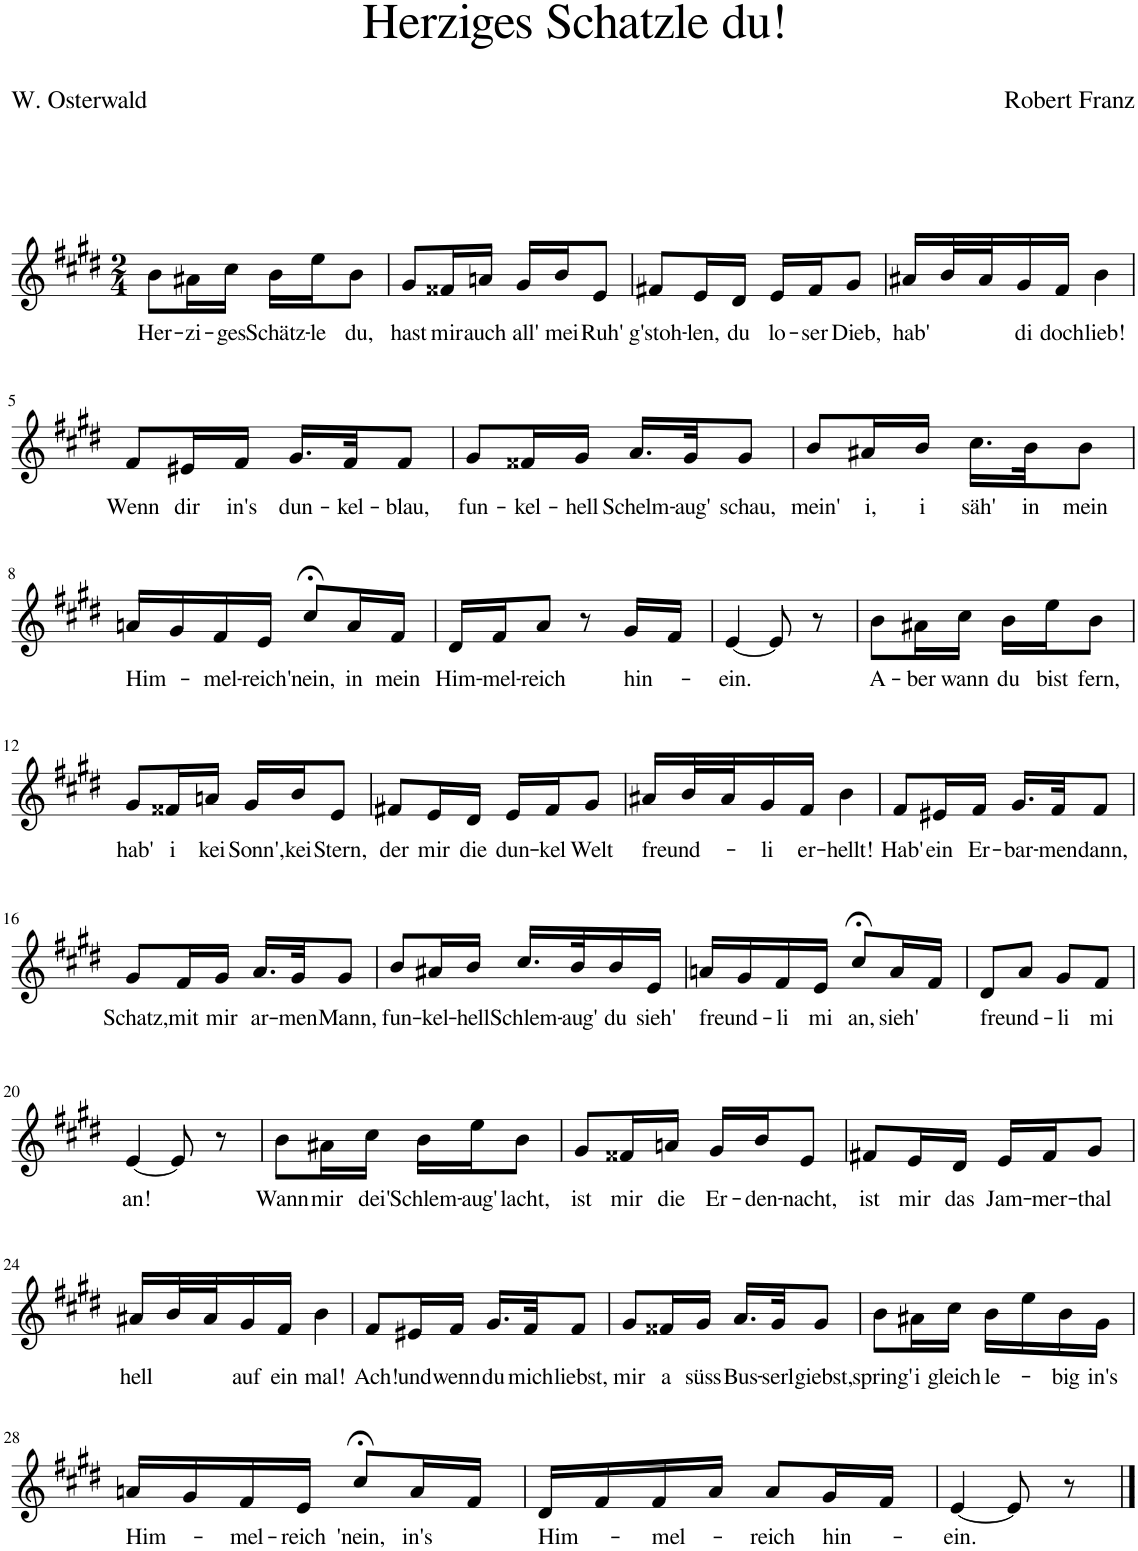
**kern	**text
*part1	*part1
*staff1	*staff1
*I"Piano	*
*I'Pno	*
*clefG2	*
*k[f#c#g#d#]	*
*M2/4	*
=1	=1
!	!LO:LY:b
8b\L	Her-
!	!LO:LY:b
16a#X\L	-zi-
!	!LO:LY:b
16cc#\JJ	-ges
!	!LO:LY:b
16b\LL	Schätz-
!	!LO:LY:b
16ee\J	-le
!	!LO:LY:b
8b\J	du,
=2	=2
!	!LO:LY:b
8g#/L	hast
!	!LO:LY:b
16f##X/L	mir
!	!LO:LY:b
16an/JJ	auch
!	!LO:LY:b
16g#/LL	all'
!	!LO:LY:b
16b/J	mei
!	!LO:LY:b
8e/J	Ruh'
=3	=3
!	!LO:LY:b
8f#X/L	g'stoh-
!	!LO:LY:b
16e/L	-len,
!	!LO:LY:b
16d#/JJ	du
!	!LO:LY:b
16e/LL	lo-
!	!LO:LY:b
16f#/J	-ser
!	!LO:LY:b
8g#/J	Dieb,
=4	=4
!	!LO:LY:b
16a#X/LL	hab'
32b/L	.
32a#/J	.
!	!LO:LY:b
16g#/	di
!	!LO:LY:b
16f#/JJ	doch
!	!LO:LY:b
4b\	lieb!
!!LO:LB:g=z
=5	=5
!	!LO:LY:b
8f#/L	Wenn
!	!LO:LY:b
16e#X/L	dir
!	!LO:LY:b
16f#/JJ	in's
!	!LO:LY:b
16.g#/LL	dun-
!	!LO:LY:b
32f#/JK	-kel-
!	!LO:LY:b
8f#/J	-blau,
=6	=6
!	!LO:LY:b
8g#/L	fun-
!	!LO:LY:b
16f##X/L	-kel-
!	!LO:LY:b
16g#/JJ	-hell
!	!LO:LY:b
16.a/LL	Schelm-
!	!LO:LY:b
32g#/JK	-aug'
!	!LO:LY:b
8g#/J	schau,
=7	=7
!	!LO:LY:b
8b/L	mein'
!	!LO:LY:b
16a#X/L	i,
!	!LO:LY:b
16b/JJ	i
!	!LO:LY:b
16.cc#\LL	säh'
!	!LO:LY:b
32b\JK	in
!	!LO:LY:b
8b\J	mein
!!LO:LB:g=z
=8	=8
!	!LO:LY:b
16an/LL	Him-
16g#/	.
!	!LO:LY:b
16f#/	-mel-
!	!LO:LY:b
16e/JJ	-reich'
!	!LO:LY:b
8cc#;</L	nein,
!	!LO:LY:b
16a/L	in
!	!LO:LY:b
16f#/JJ	mein
=9	=9
!	!LO:LY:b
16d#/LL	Him-
!	!LO:LY:b
16f#/J	-mel-
!	!LO:LY:b
8a/J	-reich
8r	.
!	!LO:LY:b
16g#/LL	hin-
16f#/JJ	.
=10	=10
!	!LO:LY:b
[4e/	-ein.
8e/]	.
8r	.
=11	=11
!	!LO:LY:b
8b\L	A-
!	!LO:LY:b
16a#X\L	-ber
!	!LO:LY:b
16cc#\JJ	wann
!	!LO:LY:b
16b\LL	du
!	!LO:LY:b
16ee\J	bist
!	!LO:LY:b
8b\J	fern,
!!LO:LB:g=z
=12	=12
!	!LO:LY:b
8g#/L	hab'
!	!LO:LY:b
16f##X/L	i
!	!LO:LY:b
16an/JJ	kei
!	!LO:LY:b
16g#/LL	Sonn',
!	!LO:LY:b
16b/J	kei
!	!LO:LY:b
8e/J	Stern,
=13	=13
!	!LO:LY:b
8f#X/L	der
!	!LO:LY:b
16e/L	mir
!	!LO:LY:b
16d#/JJ	die
!	!LO:LY:b
16e/LL	dun-
!	!LO:LY:b
16f#/J	-kel
!	!LO:LY:b
8g#/J	Welt
=14	=14
!	!LO:LY:b
16a#X/LL	freund-
32b/L	.
32a#/J	.
!	!LO:LY:b
16g#/	-li
!	!LO:LY:b
16f#/JJ	er-
!	!LO:LY:b
4b\	-hellt!
=15	=15
!	!LO:LY:b
8f#/L	Hab'
!	!LO:LY:b
16e#X/L	ein
!	!LO:LY:b
16f#/JJ	Er-
!	!LO:LY:b
16.g#/LL	-bar-
!	!LO:LY:b
32f#/JK	-men
!	!LO:LY:b
8f#/J	dann,
!!LO:LB:g=z
=16	=16
!	!LO:LY:b
8g#/L	Schatz,
!	!LO:LY:b
16f#/L	mit
!	!LO:LY:b
16g#/JJ	mir
!	!LO:LY:b
16.a/LL	ar-
!	!LO:LY:b
32g#/JK	-men
!	!LO:LY:b
8g#/J	Mann,
=17	=17
!	!LO:LY:b
8b/L	fun-
!	!LO:LY:b
16a#X/L	-kel-
!	!LO:LY:b
16b/JJ	-hell
!	!LO:LY:b
16.cc#/LL	Schlem-
!	!LO:LY:b
32b/K	-aug'
!	!LO:LY:b
16b/	du
!	!LO:LY:b
16e/JJ	sieh'
=18	=18
!	!LO:LY:b
16an/LL	freund-
16g#/	.
!	!LO:LY:b
16f#/	-li
!	!LO:LY:b
16e/JJ	mi
!	!LO:LY:b
8cc#;</L	an,
!	!LO:LY:b
16a/L	sieh'
16f#/JJ	.
=19	=19
!	!LO:LY:b
8d#/L	freund-
8a/J	.
!	!LO:LY:b
8g#/L	-li
!	!LO:LY:b
8f#/J	mi
!!LO:LB:g=z
=20	=20
!	!LO:LY:b
[4e/	an!
8e/]	.
8r	.
=21	=21
!	!LO:LY:b
8b\L	Wann
!	!LO:LY:b
16a#X\L	mir
!	!LO:LY:b
16cc#\JJ	dei'
!	!LO:LY:b
16b\LL	Schlem-
!	!LO:LY:b
16ee\J	-aug'
!	!LO:LY:b
8b\J	lacht,
=22	=22
!	!LO:LY:b
8g#/L	ist
!	!LO:LY:b
16f##X/L	mir
!	!LO:LY:b
16an/JJ	die
!	!LO:LY:b
16g#/LL	Er-
!	!LO:LY:b
16b/J	-den-
!	!LO:LY:b
8e/J	-nacht,
=23	=23
!	!LO:LY:b
8f#X/L	ist
!	!LO:LY:b
16e/L	mir
!	!LO:LY:b
16d#/JJ	das
!	!LO:LY:b
16e/LL	Jam-
!	!LO:LY:b
16f#/J	-mer-
!	!LO:LY:b
8g#/J	-thal
!!LO:LB:g=z
=24	=24
!	!LO:LY:b
16a#X/LL	hell
32b/L	.
32a#/J	.
!	!LO:LY:b
16g#/	auf
!	!LO:LY:b
16f#/JJ	ein
!	!LO:LY:b
4b\	mal!
=25	=25
!	!LO:LY:b
8f#/L	Ach!
!	!LO:LY:b
16e#X/L	und
!	!LO:LY:b
16f#/JJ	wenn
!	!LO:LY:b
16.g#/LL	du
!	!LO:LY:b
32f#/JK	mich
!	!LO:LY:b
8f#/J	liebst,
=26	=26
!	!LO:LY:b
8g#/L	mir
!	!LO:LY:b
16f##X/L	a
!	!LO:LY:b
16g#/JJ	süss
!	!LO:LY:b
16.a/LL	Bus-
!	!LO:LY:b
32g#/JK	-serl
!	!LO:LY:b
8g#/J	giebst,
=27	=27
!	!LO:LY:b
8b\L	spring'
!	!LO:LY:b
16a#X\L	i
!	!LO:LY:b
16cc#\JJ	gleich
!	!LO:LY:b
16b\LL	le-
16ee\	.
!	!LO:LY:b
16b\	-big
!	!LO:LY:b
16g#\JJ	in's
!!LO:LB:g=z
=28	=28
!	!LO:LY:b
16an/LL	Him-
16g#/	.
!	!LO:LY:b
16f#/	-mel-
!	!LO:LY:b
16e/JJ	-reich
!	!LO:LY:b
8cc#;</L	'nein,
!	!LO:LY:b
16a/L	in's
16f#/JJ	.
=29	=29
!	!LO:LY:b
16d#/LL	Him-
16f#/	.
!	!LO:LY:b
16f#/	-mel-
16a/JJ	.
!	!LO:LY:b
8a/L	-reich
!	!LO:LY:b
16g#/L	hin-
16f#/JJ	.
=30	=30
!	!LO:LY:b
[4e/	ein.
8e/]	.
8r	.
==	==
*-	*-
